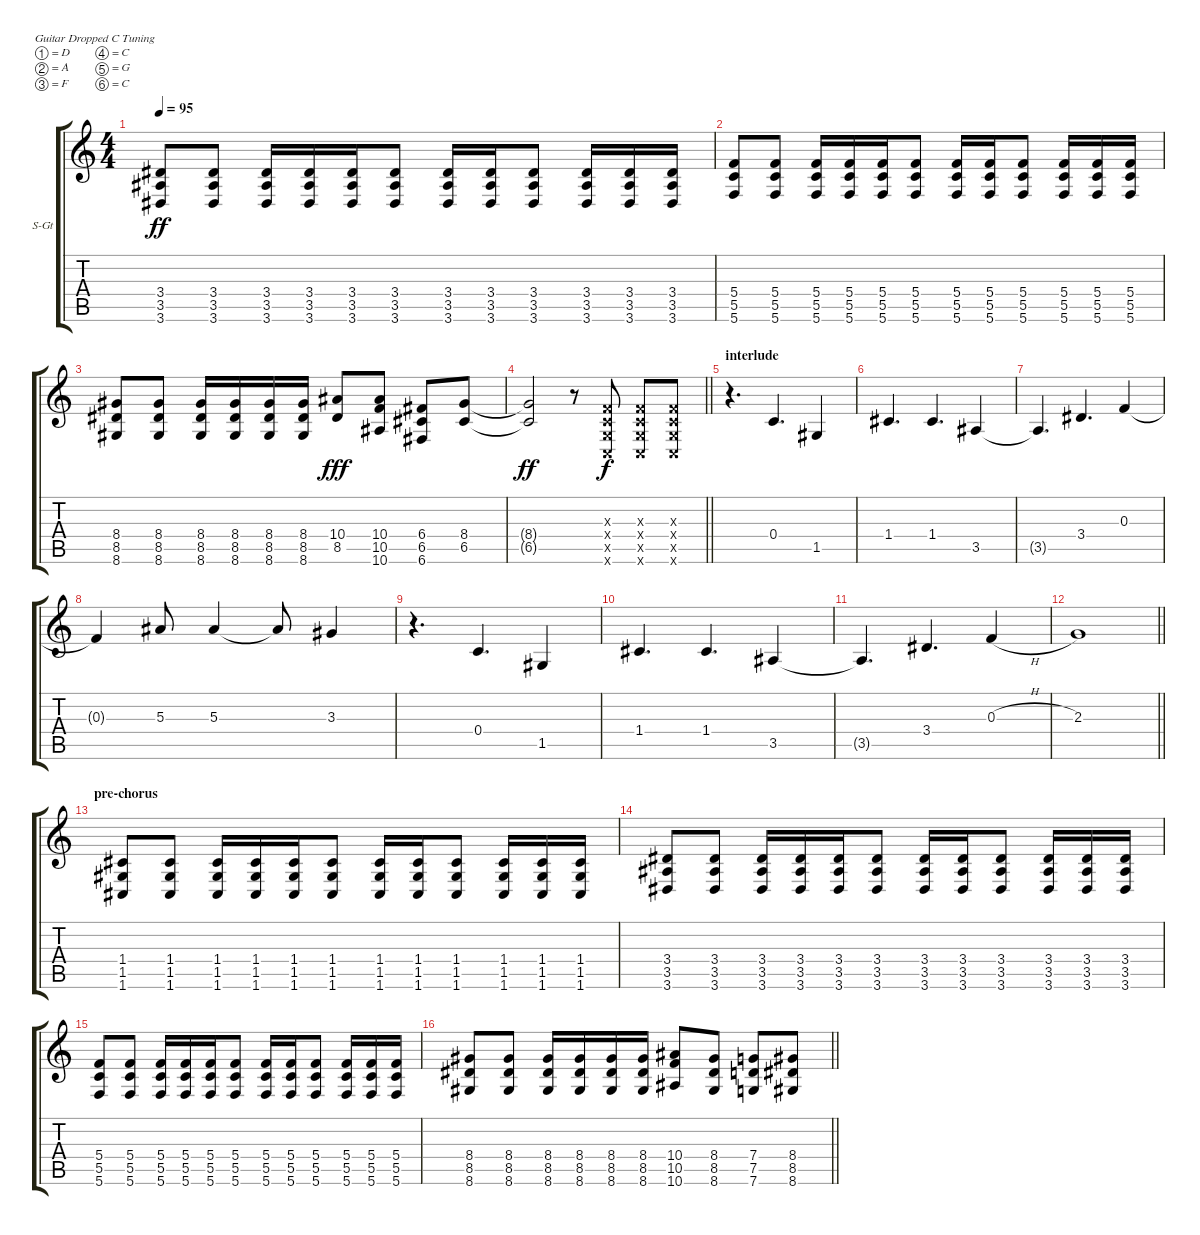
\bracketExtendMode groupsimilarinstruments
\firstSystemTrackNameOrientation horizontal
\otherSystemsTrackNameOrientation horizontal
\track ("guitar2" "S-Gt") {instrument acousticguitarsteel}
\staff {score tabs}
\tuning (D4 A3 F3 C3 G2 C2)
\ts (4 4)
\tempo 95
\clef g2
\ks c
(3.4 3.5 3.6).8{dy ff} (3.4 3.5 3.6).8 (3.4 3.5 3.6).16 (3.4 3.5 3.6).16 (3.4 3.5 3.6).16 (3.4 3.5 3.6).8 (3.4 3.5 3.6).16 (3.4 3.5 3.6).16 (3.4 3.5 3.6).8 (3.4 3.5 3.6).16 (3.4 3.5 3.6).16 (3.4 3.5 3.6).16 |
(5.4 5.5 5.6).8 (5.4 5.5 5.6).8 (5.4 5.5 5.6).16 (5.4 5.5 5.6).16 (5.4 5.5 5.6).16 (5.4 5.5 5.6).8 (5.4 5.5 5.6).16 (5.4 5.5 5.6).16 (5.4 5.5 5.6).8 (5.4 5.5 5.6).16 (5.4 5.5 5.6).16 (5.4 5.5 5.6).16 |
(8.4 8.5 8.6).8 (8.4 8.5 8.6).8 (8.4 8.5 8.6).16 (8.4 8.5 8.6).16 (8.4 8.5 8.6).16 (8.4 8.5 8.6).16 (10.4 8.5).8{dy fff} (10.4 10.5 10.6).8 (6.4 6.5 6.6).8 (8.4 6.5).8 |
\barLineRight lightlight
(8.4{t} 6.5{t}).2{dy ff} r.8 (0.3{x} 0.4{x} 0.5{x} 0.6{x}).8{dy f} (0.3{x} 0.4{x} 0.5{x} 0.6{x}).8 (0.3{x} 0.4{x} 0.5{x} 0.6{x}).8 |
\section ("" "interlude")
r.4{d} 0.4.4{d} 1.5.4 |
1.4.4{d} 1.4.4{d} 3.5.4 |
3.5{t}.4{d} 3.4.4{d} 0.3.4 |
0.3{t}.4 5.3.8 5.3.4 5.3{t}.8 3.3.4 |
r.4{d} 0.4.4{d} 1.5.4 |
1.4.4{d} 1.4.4{d} 3.5.4 |
3.5{t}.4{d} 3.4.4{d} 0.3{h}.4 |
\barLineRight lightlight
2.3.1 |
\section ("" "pre-chorus")
(1.4 1.5 1.6).8 (1.4 1.5 1.6).8 (1.4 1.5 1.6).16 (1.4 1.5 1.6).16 (1.4 1.5 1.6).16 (1.4 1.5 1.6).8 (1.4 1.5 1.6).16 (1.4 1.5 1.6).16 (1.4 1.5 1.6).8 (1.4 1.5 1.6).16 (1.4 1.5 1.6).16 (1.4 1.5 1.6).16 |
(3.4 3.5 3.6).8 (3.4 3.5 3.6).8 (3.4 3.5 3.6).16 (3.4 3.5 3.6).16 (3.4 3.5 3.6).16 (3.4 3.5 3.6).8 (3.4 3.5 3.6).16 (3.4 3.5 3.6).16 (3.4 3.5 3.6).8 (3.4 3.5 3.6).16 (3.4 3.5 3.6).16 (3.4 3.5 3.6).16 |
(5.4 5.5 5.6).8 (5.4 5.5 5.6).8 (5.4 5.5 5.6).16 (5.4 5.5 5.6).16 (5.4 5.5 5.6).16 (5.4 5.5 5.6).8 (5.4 5.5 5.6).16 (5.4 5.5 5.6).16 (5.4 5.5 5.6).8 (5.4 5.5 5.6).16 (5.4 5.5 5.6).16 (5.4 5.5 5.6).16 |
\barLineRight lightlight
(8.4 8.5 8.6).8 (8.4 8.5 8.6).8 (8.4 8.5 8.6).16 (8.4 8.5 8.6).16 (8.4 8.5 8.6).16 (8.4 8.5 8.6).16 (10.4 10.5 10.6).8 (8.4 8.5 8.6).8 (7.4 7.5 7.6).8 (8.4 8.5 8.6).8
